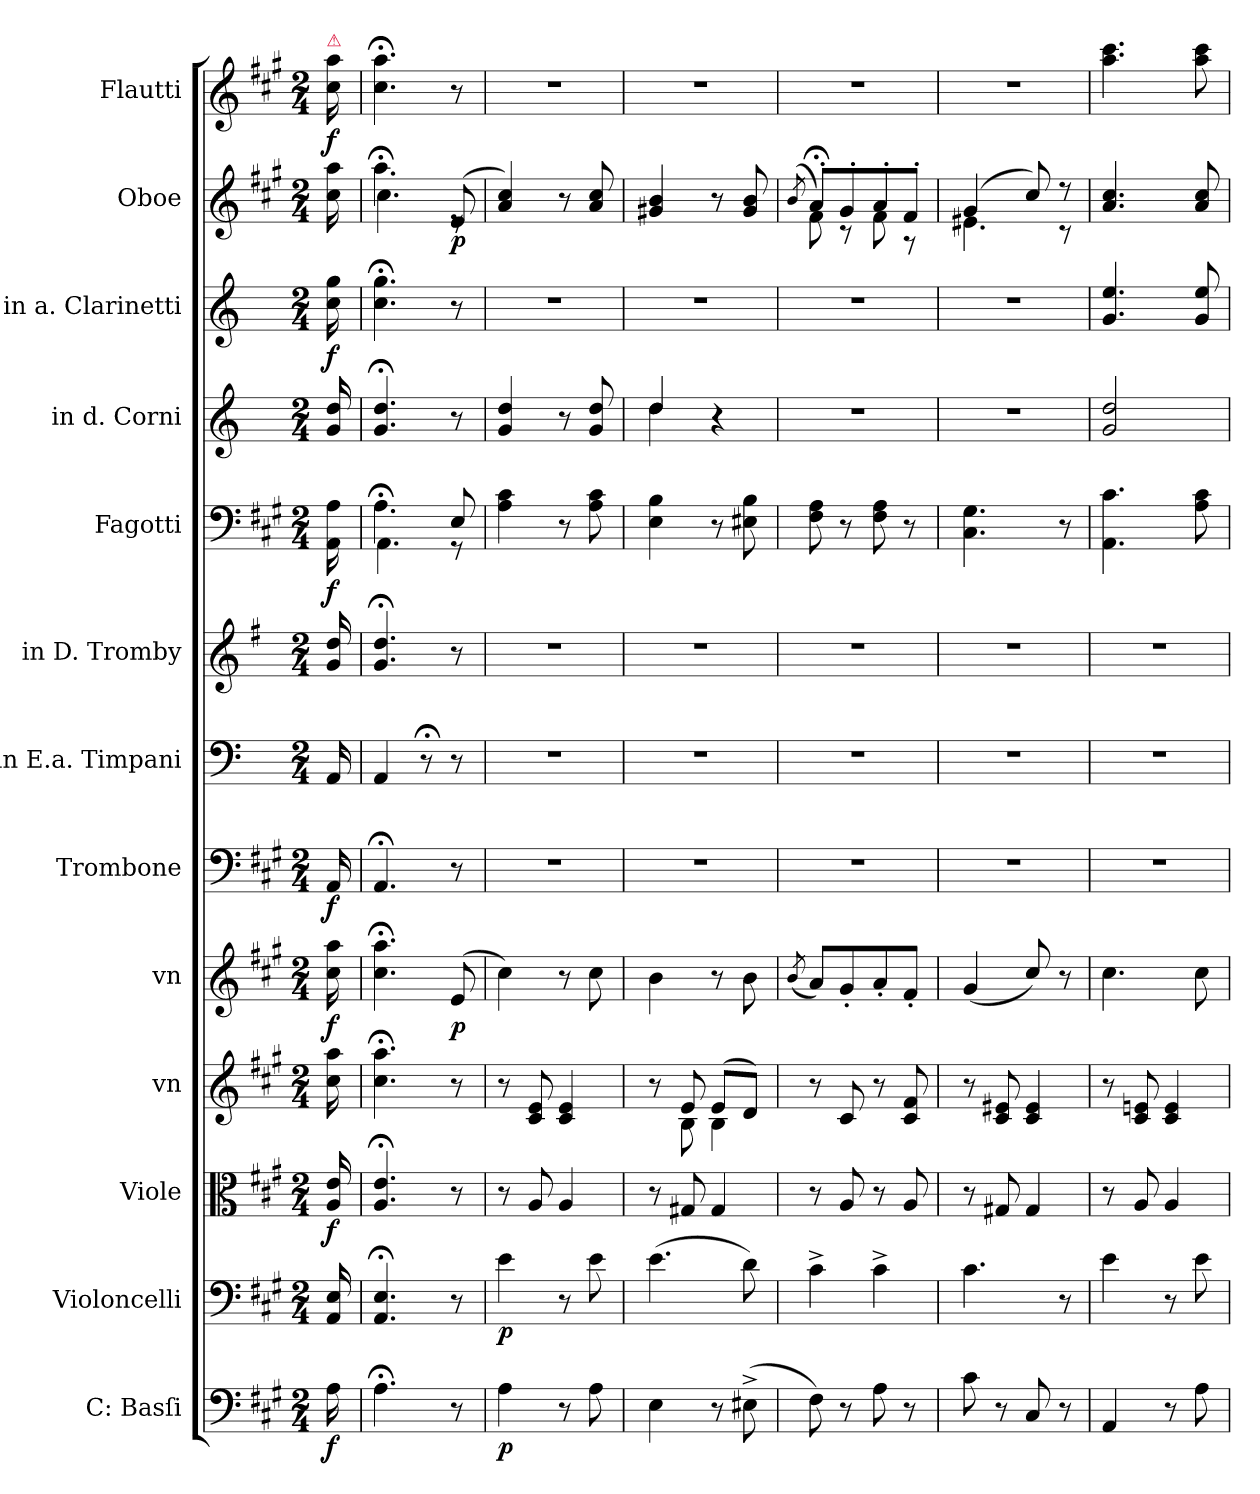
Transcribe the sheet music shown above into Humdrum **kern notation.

**kern	**dynam	**kern	**dynam	**kern	**dynam	**kern	**kern	**dynam	**kern	**dynam	**kern	**kern	**kern	**dynam	**kern	**kern	**dynam	**kern	**dynam	**kern	**dynam
*part13	*part13	*part12	*part12	*part11	*part11	*part10	*part9	*part9	*part8	*part8	*part7	*part6	*part5	*part5	*part4	*part3	*part3	*part2	*part2	*part1	*part1
*staff13	*staff13	*staff12	*staff12	*staff11	*staff11	*staff10	*staff9	*staff9	*staff8	*staff8	*staff7	*staff6	*staff5	*staff5	*staff4	*staff3	*staff3	*staff2	*staff2	*staff1	*staff1
*I"C: Basſi	*	*I"Violoncelli	*	*I"Viole	*	*I"vn	*I"vn	*	*I"Trombone	*	*I"in E.a. Timpani	*I"in D. Tromby	*I"Fagotti	*	*I"in d. Corni	*I"in a. Clarinetti	*	*I"Oboe	*	*I"Flautti	*
*I'cb	*	*I'vlc	*	*	*	*	*	*	*I'trbn	*	*I'timp	*I'tr	*I'fag	*	*I'cor	*I'cl	*	*I'ob	*	*I'fl	*
*clefF4	*	*clefF4	*	*clefC3	*	*clefG2	*clefG2	*	*clefF4	*	*clefF4	*clefG2	*clefF4	*	*clefG2	*clefG2	*	*clefG2	*	*clefG2	*
*	*	*	*	*	*	*	*	*	*	*	*	*ITrd-1c-2	*	*	*ITrd6c10	*ITrd2c3	*	*	*	*	*
*k[f#c#g#]	*	*k[f#c#g#]	*	*k[f#c#g#]	*	*k[f#c#g#]	*k[f#c#g#]	*	*k[f#c#g#]	*	*k[]	*k[f#c#g#]	*k[f#c#g#]	*	*k[f#c#]	*k[f#c#g#]	*	*k[f#c#g#]	*	*k[f#c#g#]	*
*M2/4	*	*M2/4	*	*M2/4	*	*M2/4	*M2/4	*	*M2/4	*	*M2/4	*M2/4	*M2/4	*	*M2/4	*M2/4	*	*M2/4	*	*M2/4	*
=	=	=	=	=	=	=	=	=	=	=	=	=	=	=	=	=	=	=	=	=	=
!	!	!	!	!	!	!	!	!	!	!	!	!	!	!	!	!	!	!	!	!LO:TX:a:color=crimson:t=⚠	!
16A\	f	16AA/ 16E/	.	16A/ 16e/	f	16cc#\ 16aa\	16cc#\ 16aa\	f	16AA/	f	16AA/	16a/ 16ee/	16AA\ 16A\	f	16A/ 16e/	16a\ 16ee\	f	16cc#\ 16aa\	.	16cc#\ 16aa\	f
=1	=1	=1	=1	=1	=1	=1	=1	=1	=1	=1	=1	=1	=1	=1	=1	=1	=1	=1	=1	=1	=1
*	*	*	*	*	*	*	*	*	*	*	*	*	*^	*	*	*	*	*^	*	*	*
4.A;<\	.	4.AA;</ 4.E;</	.	4.A;</ 4.e;</	.	4.cc#;<\ 4.aa;<\	4.cc#;<\ 4.aa;<\	.	4.AA;</	.	4AA/	4.a;</ 4.ee;</	4.A;<\	4.AA\	.	4.A;</ 4.e;</	4.a;<\ 4.ee;<\	.	4.aa;<\	4.cc#\	.	4.cc#;<\ 4.aa;<\	.
.	.	.	.	.	.	.	.	.	.	.	8r;<	.	.	.	.	.	.	.	.	.	.	.	.
8r	.	8r	.	8r	.	8r	(8e/	p	8r	.	8r	8r	8E/	8r	.	8r	8r	.	(8e/	8re	p	8r	.
*	*	*	*	*	*	*	*	*	*	*	*	*	*v	*v	*	*	*	*	*v	*v	*	*	*
=2	=2	=2	=2	=2	=2	=2	=2	=2	=2	=2	=2	=2	=2	=2	=2	=2	=2	=2	=2	=2	=2
4A\	p	4e\	p	8r	.	8r	4cc#\)	.	2r	.	2r	2r	4A\ 4c#\	.	4A/ 4e/	2r	.	4a/ 4cc#/)	.	2r	.
.	.	.	.	8A/	.	8c#/ 8e/	.	.	.	.	.	.	.	.	.	.	.	.	.	.	.
8r	.	8r	.	4A/	.	4c#/ 4e/	8r	.	.	.	.	.	8r	.	8r	.	.	8r	.	.	.
8A\	.	8e\	.	.	.	.	8cc#\	.	.	.	.	.	8A\ 8c#\	.	8A/ 8e/	.	.	8a/ 8cc#/	.	.	.
=3	=3	=3	=3	=3	=3	=3	=3	=3	=3	=3	=3	=3	=3	=3	=3	=3	=3	=3	=3	=3	=3
*	*	*	*	*	*	*^	*	*	*	*	*	*	*	*	*^	*	*	*	*	*	*
4E\	.	(4.e\	.	8r	.	8r	8ryy	4b\	.	2r	.	2r	2r	4E\ 4B\	.	4e/	4e\	2r	.	4g#X/ 4b/	.	2r	.
.	.	.	.	8G#X/	.	8e/	8B\	.	.	.	.	.	.	.	.	.	.	.	.	.	.	.	.
8r	.	.	.	4G#/	.	(8e/L	4B\	8r	.	.	.	.	.	8r	.	4r	4ryy	.	.	8r	.	.	.
(8E#X^<\	.	8d\)	.	.	.	8d/J)	.	8b\	.	.	.	.	.	8E#X\ 8B\	.	.	.	.	.	8g#/ 8b/	.	.	.
*	*	*	*	*	*	*v	*v	*	*	*	*	*	*	*	*	*v	*v	*	*	*	*	*	*
=4	=4	=4	=4	=4	=4	=4	=4	=4	=4	=4	=4	=4	=4	=4	=4	=4	=4	=4	=4	=4	=4
.	.	.	.	.	.	.	(8qb/	.	.	.	.	.	.	.	.	.	.	(8qb/	.	.	.
*	*	*	*	*	*	*	*	*	*	*	*	*	*	*	*	*	*	*^	*	*	*
8F#\)	.	4c#^<\	.	8r	.	8r	8a/L)	.	2r	.	2r	2r	8F#\ 8A\	.	2r	2r	.	8a;<'/L)	8f#\	.	2r	.
8r	.	.	.	8A/	.	8c#/	8g#'/	.	.	.	.	.	8r	.	.	.	.	8g#'/	8r	.	.	.
8A\	.	4c#^<\	.	8r	.	8r	8a'/	.	.	.	.	.	8F#\ 8A\	.	.	.	.	8a'/	8f#\	.	.	.
8r	.	.	.	8A/	.	8c#/ 8f#/	8f#'/J	.	.	.	.	.	8r	.	.	.	.	8f#'/J	8r	.	.	.
=5	=5	=5	=5	=5	=5	=5	=5	=5	=5	=5	=5	=5	=5	=5	=5	=5	=5	=5	=5	=5	=5	=5
8c#\	.	4.c#\	.	8r	.	8r	(4g#/	.	2r	.	2r	2r	4.C#\ 4.G#\	.	2r	2r	.	(4g#/	4.e#X\	.	2r	.
8r	.	.	.	8G#X/	.	8c#/ 8e#X/	.	.	.	.	.	.	.	.	.	.	.	.	.	.	.	.
8C#/	.	.	.	4G#/	.	4c#/ 4e#/	8cc#/)	.	.	.	.	.	.	.	.	.	.	8cc#/)	.	.	.	.
8r	.	8r	.	.	.	.	8r	.	.	.	.	.	8r	.	.	.	.	8r	8r	.	.	.
*	*	*	*	*	*	*	*	*	*	*	*	*	*	*	*	*	*	*v	*v	*	*	*
=6	=6	=6	=6	=6	=6	=6	=6	=6	=6	=6	=6	=6	=6	=6	=6	=6	=6	=6	=6	=6	=6
4AA/	.	4e\	.	8r	.	8r	4.cc#\	.	2r	.	2r	2r	4.AA\ 4.c#\	.	2A/ 2e/	4.e/ 4.cc#/	.	4.a/ 4.cc#/	.	4.aa\ 4.ccc#\	.
.	.	.	.	8A/	.	8c#/ 8en/	.	.	.	.	.	.	.	.	.	.	.	.	.	.	.
8r	.	8r	.	4A/	.	4c#/ 4e/	.	.	.	.	.	.	.	.	.	.	.	.	.	.	.
8A\	.	8e\	.	.	.	.	8cc#\	.	.	.	.	.	8A\ 8c#\	.	.	8e/ 8cc#/	.	8a/ 8cc#/	.	8aa\ 8ccc#\	.
=	=	=	=	=	=	=	=	=	=	=	=	=	=	=	=	=	=	=	=	=	=
*-	*-	*-	*-	*-	*-	*-	*-	*-	*-	*-	*-	*-	*-	*-	*-	*-	*-	*-	*-	*-	*-
